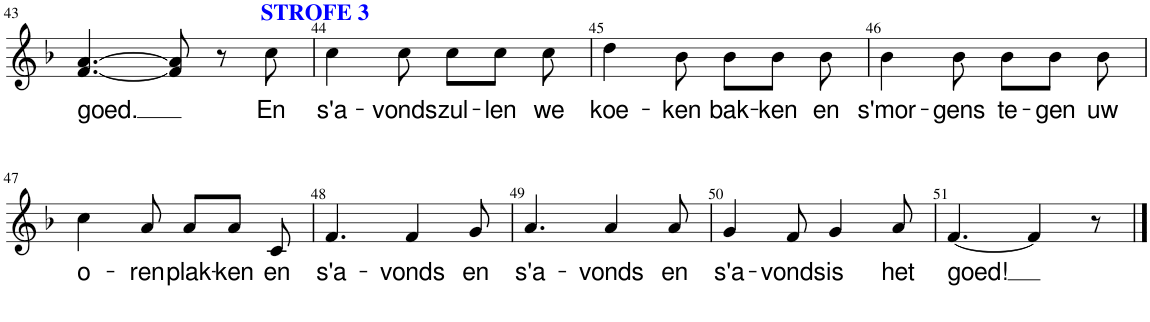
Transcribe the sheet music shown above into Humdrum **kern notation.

**kern	**text
*part1	*part1
*staff1	*staff1
*I"Soprano	*
!!LO:PB:g=z
*clefG2	*
*k[b-]	*
*M3/4	*
=43	=43
!	!LO:LY:b
[4.f/ [4.a/	goed.
8f/] 8a/]	.
8r	.
!LO:TX:a:B:color=#0000FF:t=STROFE 3	!
!	!LO:LY:b
8cc\	En
=44	=44
!	!LO:LY:b
4cc\	s'a-
!	!LO:LY:b
8cc\	-vonds
!	!LO:LY:b
8cc\L	zul-
!	!LO:LY:b
8cc\J	-len
!	!LO:LY:b
8cc\	we
=45	=45
!	!LO:LY:b
4dd\	koe-
!	!LO:LY:b
8b-\	-ken
!	!LO:LY:b
8b-\L	bak-
!	!LO:LY:b
8b-\J	-ken
!	!LO:LY:b
8b-\	en
=46	=46
!	!LO:LY:b
4b-\	s'mor-
!	!LO:LY:b
8b-\	-gens
!	!LO:LY:b
8b-\L	te-
!	!LO:LY:b
8b-\J	-gen
!	!LO:LY:b
8b-\	uw
!!LO:LB:g=z
=47	=47
!	!LO:LY:b
4cc\	o-
!	!LO:LY:b
8a/	-ren
!	!LO:LY:b
8a/L	plak-
!	!LO:LY:b
8a/J	-ken
!	!LO:LY:b
8c/	en
=48	=48
!	!LO:LY:b
4.f/	s'a-
!	!LO:LY:b
4f/	-vonds
!	!LO:LY:b
8g/	en
=49	=49
!	!LO:LY:b
4.a/	s'a-
!	!LO:LY:b
4a/	-vonds
!	!LO:LY:b
8a/	en
=50	=50
!	!LO:LY:b
4g/	s'a-
!	!LO:LY:b
8f/	-vonds
!	!LO:LY:b
4g/	is
!	!LO:LY:b
8a/	het
=51	=51
!	!LO:LY:b
[4.f/	goed!
4f/]	.
8r	.
==	==
*-	*-
